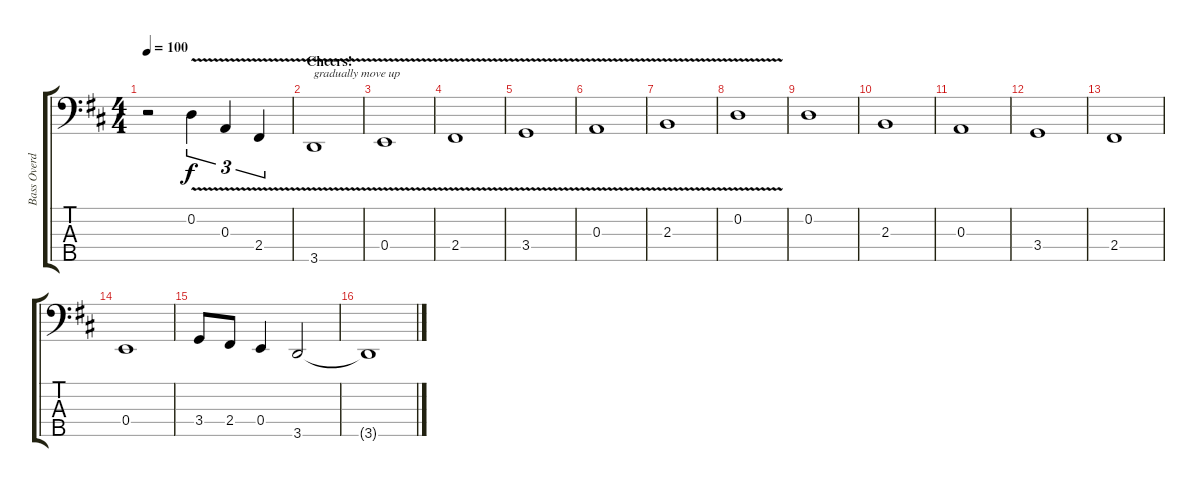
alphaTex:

\track ("Bass Overdub" "Bass Overd") {instrument slapbass2}
\staff {score tabs}
\tuning (G2 D2 A1 E1 B0) {hide}
\ts (4 4)
\tempo 100
\clef f4
\ks d
r.2{dy f} 0.2{v}.4{tu (3 2)} 0.3{v}.4{tu (3 2)} 2.4{v}.4{tu (3 2)} |
\section ("" "Cheers!")
3.5{v}.1{txt "gradually move up"} |
0.4{v}.1 |
2.4{v}.1 |
3.4{v}.1 |
0.3{v}.1 |
2.3{v}.1 |
0.2{v}.1 |
0.2.1 |
2.3.1 |
0.3.1 |
3.4.1 |
2.4.1 |
0.4.1 |
3.4.8 2.4.8 0.4.4 3.5.2 |
3.5{t}.1{volume 0}
